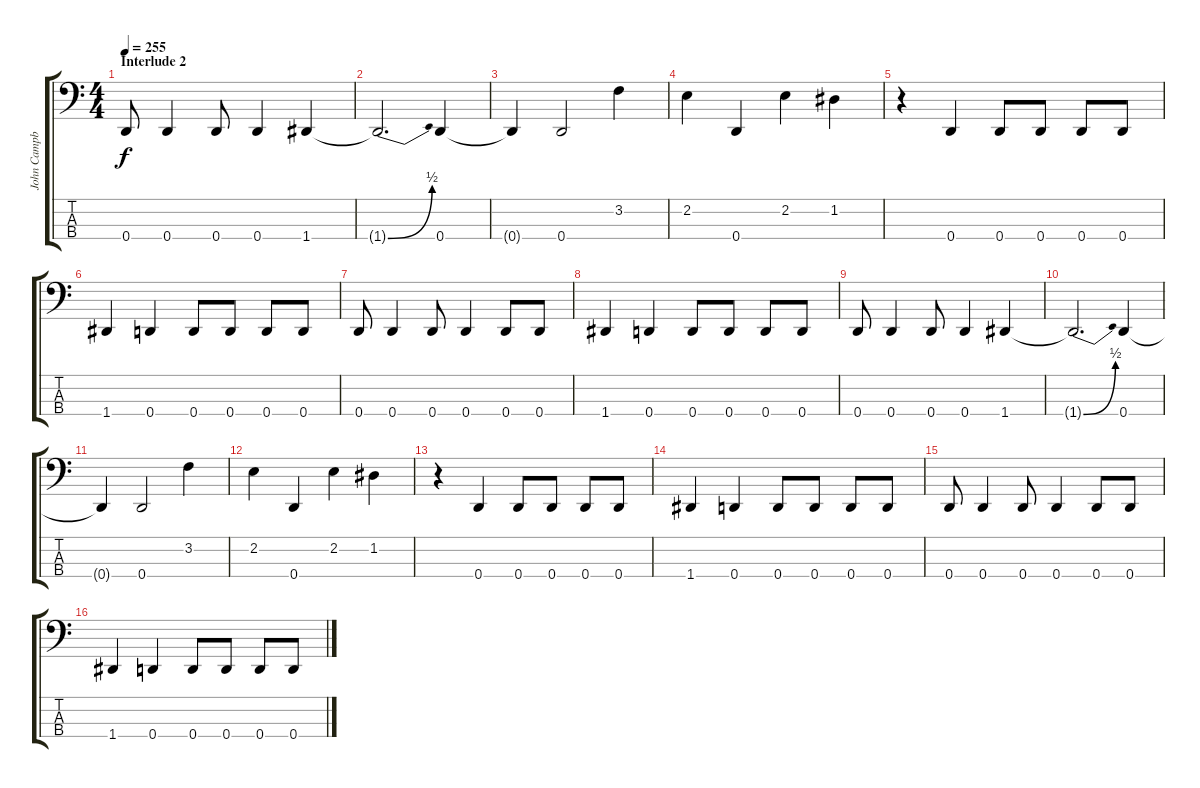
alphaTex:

\track ("John Campbell" "John Campb") {instrument electricbasspick}
\staff {score tabs}
\tuning (G2 D2 A1 D1) {hide}
\ts (4 4)
\section ("" "Interlude 2")
\tempo 255
\clef f4
\ks c
0.4.8{dy f} 0.4.4 0.4.8 0.4.4 1.4.4 |
1.4{be (bend 0 0 60 2) t}.2{d} 0.4.4 |
0.4{t}.4 0.4.2 3.2.4 |
2.2.4 0.4.4 2.2.4 1.2.4 |
r.4 0.4.4 0.4.8 0.4.8 0.4.8 0.4.8 |
1.4.4 0.4.4 0.4.8 0.4.8 0.4.8 0.4.8 |
0.4.8 0.4.4 0.4.8 0.4.4 0.4.8 0.4.8 |
1.4.4 0.4.4 0.4.8 0.4.8 0.4.8 0.4.8 |
0.4.8 0.4.4 0.4.8 0.4.4 1.4.4 |
1.4{be (bend 0 0 60 2) t}.2{d} 0.4.4 |
0.4{t}.4 0.4.2 3.2.4 |
2.2.4 0.4.4 2.2.4 1.2.4 |
r.4 0.4.4 0.4.8 0.4.8 0.4.8 0.4.8 |
1.4.4 0.4.4 0.4.8 0.4.8 0.4.8 0.4.8 |
0.4.8 0.4.4 0.4.8 0.4.4 0.4.8 0.4.8 |
1.4.4 0.4.4 0.4.8 0.4.8 0.4.8 0.4.8
